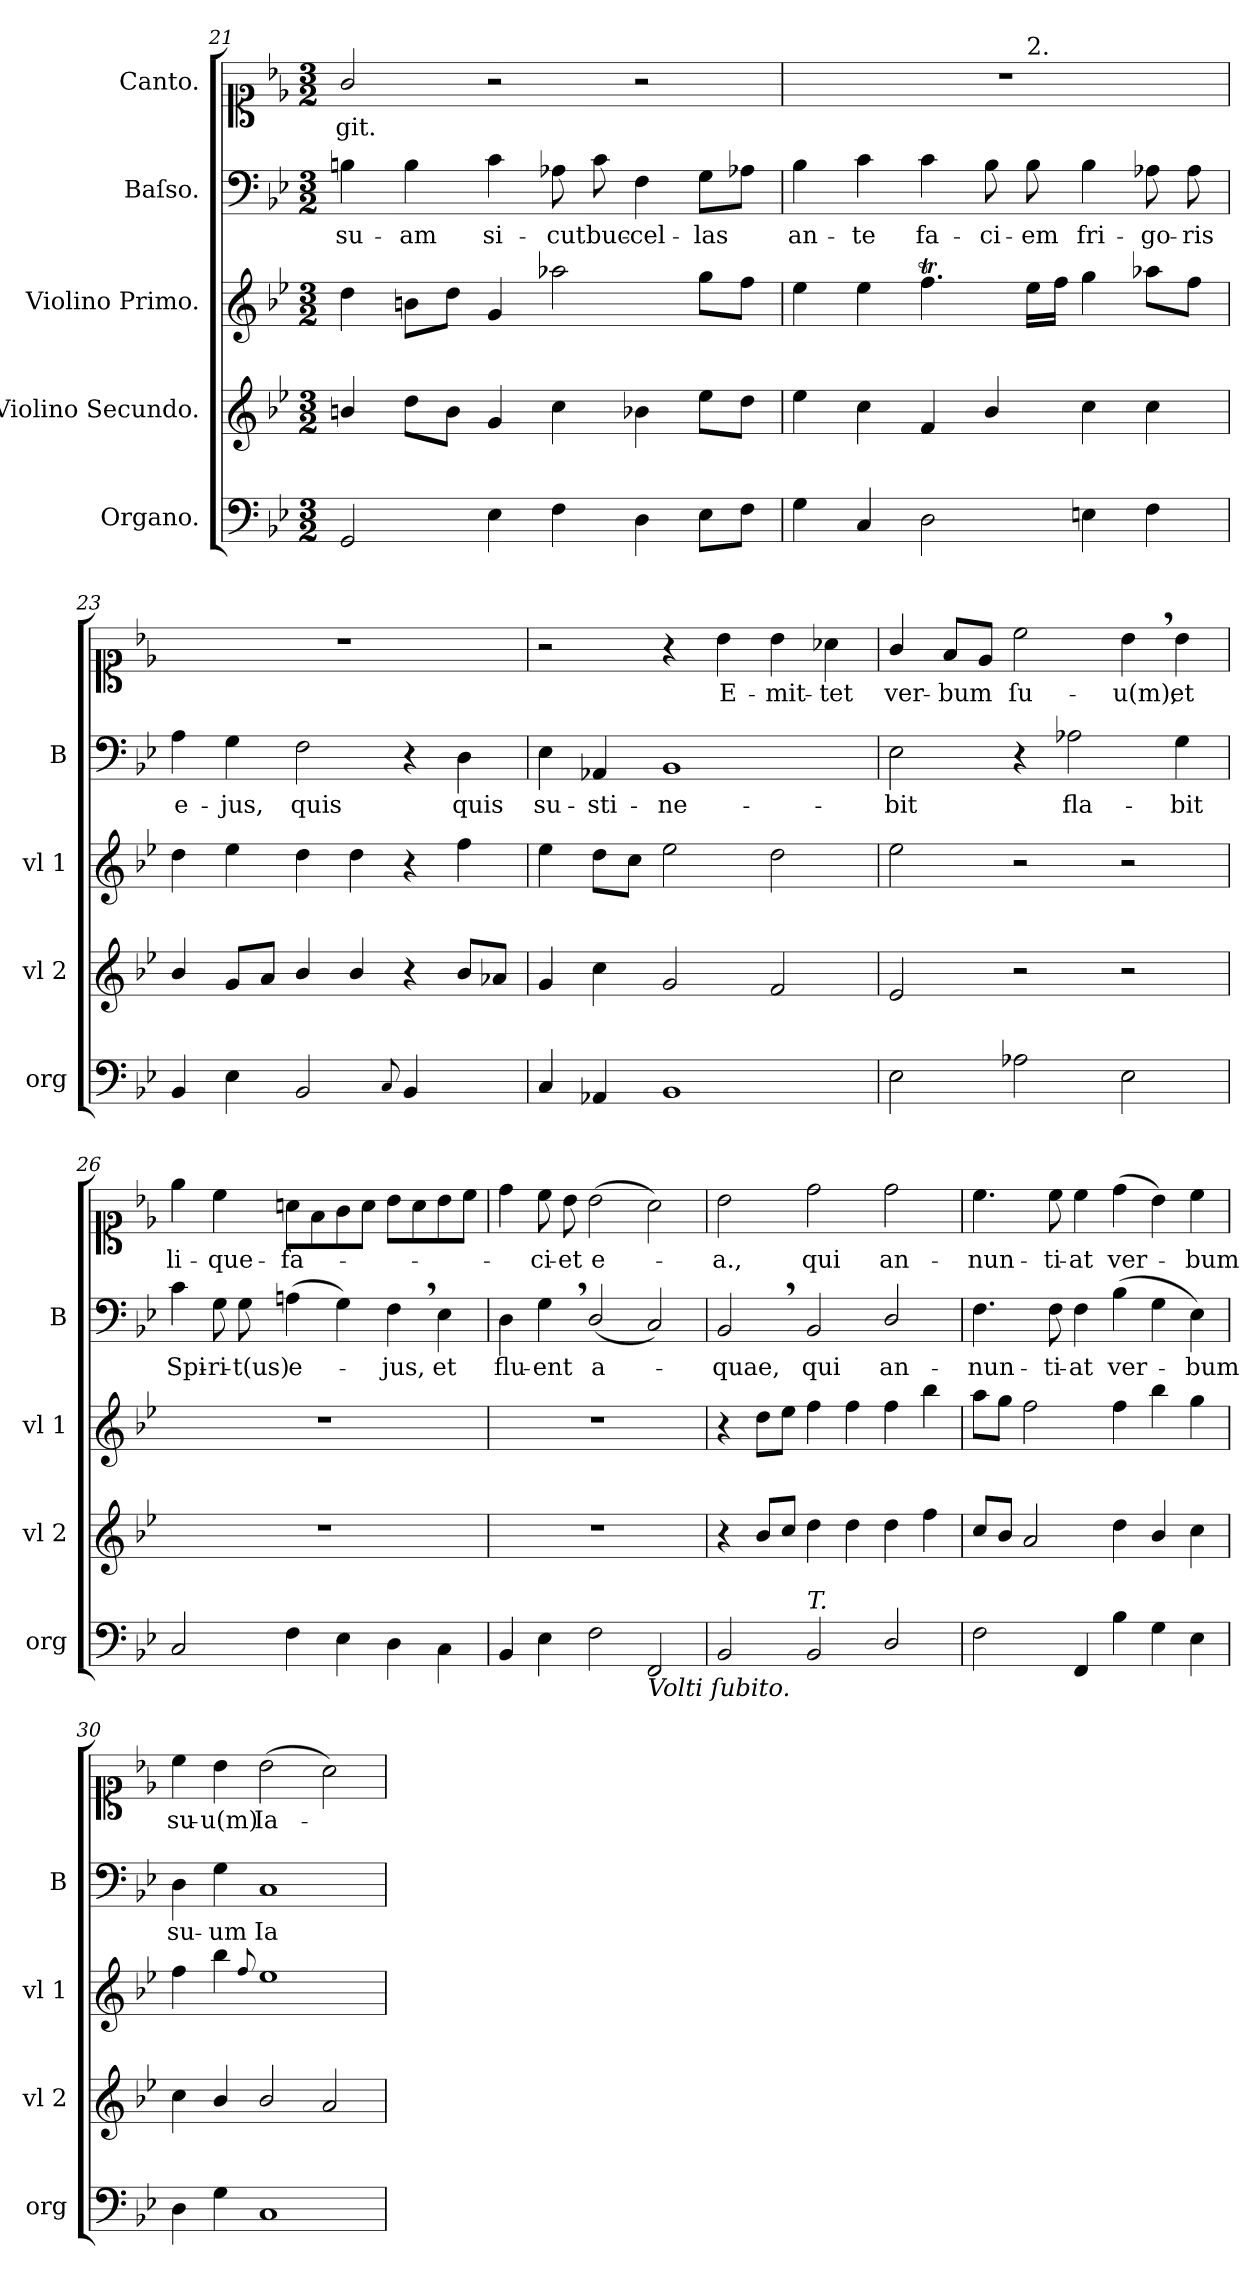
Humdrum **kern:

**kern	**kern	**kern	**kern	**text	**kern	**text
*part5	*part4	*part3	*part2	*part2	*part1	*part1
*staff5	*staff4	*staff3	*staff2	*staff2	*staff1	*staff1
*I"Organo.	*I"Violino Secundo.	*I"Violino Primo.	*I"Baſso.	*	*I"Canto.	*
*I'org	*I'vl 2	*I'vl 1	*I'B	*	*	*
*clefF4	*clefG2	*clefG2	*clefF4	*	*clefC1	*
*k[b-e-]	*k[b-e-]	*k[b-e-]	*k[b-e-]	*	*k[b-e-]	*
*B-:	*B-:	*B-:	*B-:	*	*B-:	*
*M3/2	*M3/2	*M3/2	*M3/2	*	*M3/2	*
=21	=21	=21	=21	=21	=21	=21
2GG/	4bn/	4dd\	4Bn\	su-	2g/	-git.
.	8dd\L	8bn\L	4B\	-am	.	.
.	8b\J	8dd\J	.	.	.	.
4E-\	4g/	4g/	4c\	si-	2r	.
4F\	4cc\	2aa-X\	8A-X\	-cut	.	.
.	.	.	8c\	buc-	.	.
4D\	4b-X\	.	4F\	-cel-	2r	.
8E-\L	8ee-\L	8gg\L	8G\L	-las	.	.
8F\J	8dd\J	8ff\J	8A-X\J	.	.	.
=22	=22	=22	=22	=22	=22	=22
*	*	*	*	*	*^	*
4G\	4ee-\	4ee-\	4B-\	an-	1.r	2..ryy	.
4C/	4cc\	4ee-\	4c\	-te	.	.	.
2D\	4f/	4.ffT\	4c\	fa-	.	.	.
.	4b-/	.	8B-\	-ci-	.	.	.
!	!	!	!	!	!	!LO:TX:a:t=2.	!
.	.	16ee-\LL	8B-\	-em	.	2ryy	.
.	.	16ff\JJ	.	.	.	.	.
4En\	4cc\	4gg\	4B-\	fri-	.	.	.
4F\	4cc\	8aa-X\L	8A-X\	-go-	.	.	.
.	.	8ff\J	8A-\	-ris	.	8ryy	.
*	*	*	*	*	*v	*v	*
=23	=23	=23	=23	=23	=23	=23
4BB-/	4b-/	4dd\	4A\	e-	1.r	.
4E-\	8g/L	4ee-\	4G\	-jus,	.	.
.	8a/J	.	.	.	.	.
2BB-/	4b-/	4dd\	2F\	quis	.	.
.	4b-/	4dd\	.	.	.	.
8qqC/	.	.	.	.	.	.
4BB-/	4r	4r	4r	.	.	.
!	!	!	!	!LO:LY:i	!	!
4ryy	8b-/L	4ff\	4D	quis	.	.
.	8a-X/J	.	.	.	.	.
=24	=24	=24	=24	=24	=24	=24
4C/	4g/	4ee-\	4E-\	su-	2r	.
4AA-X/	4cc\	8dd\L	4AA-X/	-sti-	.	.
.	.	8cc\J	.	.	.	.
1BB-	2g/	2ee-\	1BB-	-ne-	4r	.
.	.	.	.	.	4b-\	E-
.	2f/	2dd\	.	.	4b-\	-mit-
.	.	.	.	.	4a-X\	-tet
=25	=25	=25	=25	=25	=25	=25
2E-\	2e-/	2ee-\	2E-\	-bit	4g/	ver-
.	.	.	.	.	8f/L	-bum
.	.	.	.	.	8e-/J	.
2A-X\	2r	2r	4r	.	2cc\	ſu-
.	.	.	2A-X\	fla-	.	.
2E-\	2r	2r	.	.	4b-,\	-u(m),
.	.	.	4G\	-bit	4b-\	et
=26	=26	=26	=26	=26	=26	=26
2C/	1.r	1.r	4c\	Spi-	4ee-\	li-
.	.	.	8G\	-ri-	4cc\	-que-
.	.	.	8G\	-t(us)	.	.
4F\	.	.	(>4An\	e-	8an\L	-fa-
.	.	.	.	.	8f\	.
4E-\	.	.	4G\)	.	8g\	.
.	.	.	.	.	8a\J	.
4D\	.	.	4F,\	-jus,	8b-\L	.
.	.	.	.	.	8a\	.
4C\	.	.	4E-\	et	8b-\	.
.	.	.	.	.	8cc\J	.
=27	=27	=27	=27	=27	=27	=27
4BB-/	1.r	1.r	4D\	flu-	4dd\	.
4E-\	.	.	4G,\	-ent	8cc\	-ci-
.	.	.	.	.	8b-\	-et
2F\	.	.	(<2D/	a-	(>2b-\	e-
!LO:TX:b:i:t=Volti ſubito.	!	!	!	!	!	!
2FF/	.	.	2C/)	.	2a\)	.
=28	=28	=28	=28	=28	=28	=28
2BB-/	4r	4r	2BB-,/	-quae,	2b-\	-a.,
.	8b-/L	8dd\L	.	.	.	.
.	8cc/J	8ee-\J	.	.	.	.
!LO:TX:a:i:t=T.	!	!	!	!	!	!
2BB-/	4dd\	4ff\	2BB-/	qui	2dd\	qui
.	4dd\	4ff\	.	.	.	.
2D/	4dd\	4ff\	2D/	an-	2dd\	an-
.	4ff\	4bb-\	.	.	.	.
=29	=29	=29	=29	=29	=29	=29
2F\	8cc/L	8aa\L	4.F\	-nun-	4.cc\	-nun-
.	8b-/J	8gg\J	.	.	.	.
.	2a/	2ff\	.	.	.	.
.	.	.	8F\	-ti-	8cc\	-ti-
4FF/	.	.	4F\	-at	4cc\	-at
4B-\	4dd\	4ff\	(>4B-\	ver-	(>4dd\	ver-
4G\	4b-/	4bb-\	4G\	.	4b-\)	.
4E-\	4cc\	4gg\	4E-\)	-bum	4cc\	-bum
=30	=30	=30	=30	=30	=30	=30
4D\	4cc\	4ff\	4D\	su-	4cc\	su-
4G\	4b-/	4bb-\	4G\	-um	4b-\	-u(m)
.	.	8qqff/	.	.	.	.
1C	2b-/	1ee-	1C	Ia-	(>2b-\	Ia-
.	2a/	.	.	.	2a\)	.
=	=	=	=	=	=	=
*-	*-	*-	*-	*-	*-	*-
